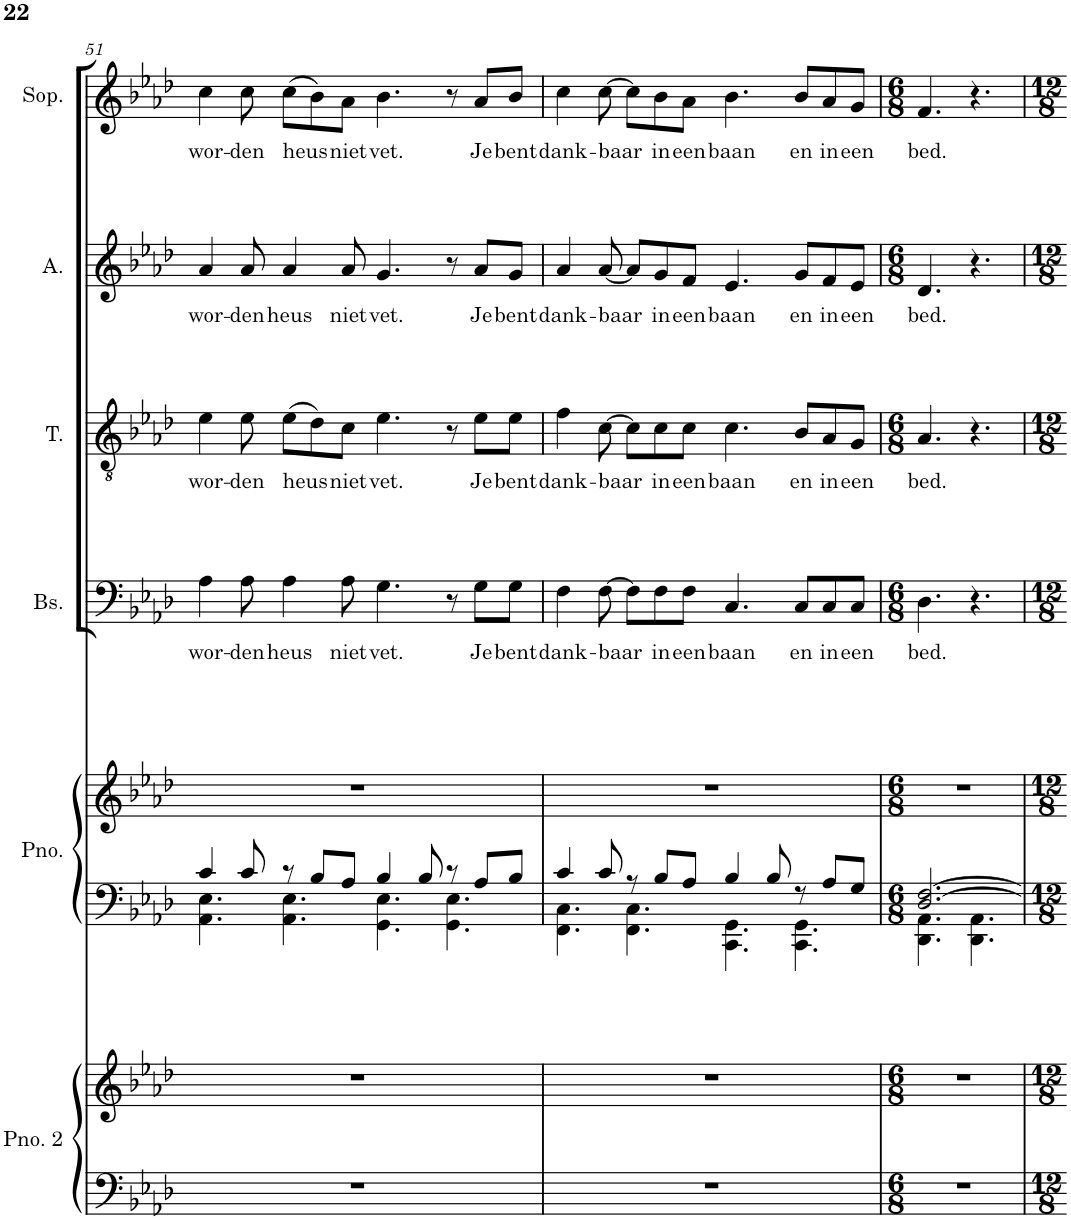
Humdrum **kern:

**kern	**kern	**kern	**kern	**kern	**text	**kern	**text	**kern	**text	**kern	**text
*part6	*part6	*part5	*part5	*part4	*part4	*part3	*part3	*part2	*part2	*part1	*part1
*staff8	*staff7	*staff6	*staff5	*staff4	*staff4	*staff3	*staff3	*staff2	*staff2	*staff1	*staff1
*I"Piano 2	*	*I"Piano	*	*I"Bas	*	*I"Tenor	*	*I"Alt	*	*I"Sopraan	*
*I'Pno. 2	*	*I'Pno.	*	*I'Bs.	*	*I'T.	*	*I'A.	*	*I'Sop.	*
!!LO:PB:g=z
*clefF4	*clefG2	*clefF4	*clefG2	*clefF4	*	*clefGv2	*	*clefG2	*	*clefG2	*
*k[b-e-a-d-]	*k[b-e-a-d-]	*k[b-e-a-d-]	*k[b-e-a-d-]	*k[b-e-a-d-]	*	*k[b-e-a-d-]	*	*k[b-e-a-d-]	*	*k[b-e-a-d-]	*
*M12/8	*M12/8	*M12/8	*M12/8	*M12/8	*	*M12/8	*	*M12/8	*	*M12/8	*
=51	=51	=51	=51	=51	=51	=51	=51	=51	=51	=51	=51
*	*	*^	*	*	*	*	*	*	*	*	*
!	!	!	!	!	!	!LO:LY:b	!	!LO:LY:b	!	!LO:LY:b	!	!LO:LY:b
1.r	1.r	4c/	4.AA-\ 4.E-\	1.r	4A-\	wor-	4e-\	wor-	4a-/	wor-	4cc\	wor-
!	!	!	!	!	!	!LO:LY:b	!	!LO:LY:b	!	!LO:LY:b	!	!LO:LY:b
.	.	8c/	.	.	8A-\	-den	8e-\	-den	8a-/	-den	8cc\	-den
!	!	!	!	!	!	!LO:LY:b	!	!LO:LY:b	!	!LO:LY:b	!	!LO:LY:b
.	.	8r	4.AA-\ 4.E-\	.	4A-\	heus	(8e-\L	heus	4a-/	heus	(8cc\L	heus
.	.	8B-/L	.	.	.	.	8d-\)	.	.	.	8b-\)	.
!	!	!	!	!	!	!LO:LY:b	!	!LO:LY:b	!	!LO:LY:b	!	!LO:LY:b
.	.	8A-/J	.	.	8A-\	niet	8c\J	niet	8a-/	niet	8a-\J	niet
!	!	!	!	!	!	!LO:LY:b	!	!LO:LY:b	!	!LO:LY:b	!	!LO:LY:b
.	.	4B-/	4.GG\ 4.E-\	.	4.G\	vet.	4.e-\	vet.	4.g/	vet.	4.b-\	vet.
.	.	8B-/	.	.	.	.	.	.	.	.	.	.
.	.	8r	4.GG\ 4.E-\	.	8r	.	8r	.	8r	.	8r	.
!	!	!	!	!	!	!LO:LY:b	!	!LO:LY:b	!	!LO:LY:b	!	!LO:LY:b
.	.	8A-/L	.	.	8G\L	Je	8e-\L	Je	8a-/L	Je	8a-/L	Je
!	!	!	!	!	!	!LO:LY:b	!	!LO:LY:b	!	!LO:LY:b	!	!LO:LY:b
.	.	8B-/J	.	.	8G\J	bent	8e-\J	bent	8g/J	bent	8b-/J	bent
=52	=52	=52	=52	=52	=52	=52	=52	=52	=52	=52	=52	=52
!	!	!	!	!	!	!LO:LY:b	!	!LO:LY:b	!	!LO:LY:b	!	!LO:LY:b
1.r	1.r	4c/	4.FF\ 4.C\	1.r	4F\	dank-	4f\	dank-	4a-/	dank-	4cc\	dank-
!	!	!	!	!	!	!LO:LY:b	!	!LO:LY:b	!	!LO:LY:b	!	!LO:LY:b
.	.	8c/	.	.	[8F\	-baar	[8c\	-baar	[8a-/	-baar	[8cc\	-baar
.	.	8r	4.FF\ 4.C\	.	8F\L]	.	8c\L]	.	8a-/L]	.	8cc\L]	.
!	!	!	!	!	!	!LO:LY:b	!	!LO:LY:b	!	!LO:LY:b	!	!LO:LY:b
.	.	8B-/L	.	.	8F\	in	8c\	in	8g/	in	8b-\	in
!	!	!	!	!	!	!LO:LY:b	!	!LO:LY:b	!	!LO:LY:b	!	!LO:LY:b
.	.	8A-/J	.	.	8F\J	een	8c\J	een	8f/J	een	8a-\J	een
!	!	!	!	!	!	!LO:LY:b	!	!LO:LY:b	!	!LO:LY:b	!	!LO:LY:b
.	.	4B-/	4.CC\ 4.GG\	.	4.C/	baan	4.c\	baan	4.e-/	baan	4.b-\	baan
.	.	8B-/	.	.	.	.	.	.	.	.	.	.
!	!	!	!	!	!	!LO:LY:b	!	!LO:LY:b	!	!LO:LY:b	!	!LO:LY:b
.	.	8r	4.CC\ 4.GG\	.	8C/L	en	8B-/L	en	8g/L	en	8b-/L	en
!	!	!	!	!	!	!LO:LY:b	!	!LO:LY:b	!	!LO:LY:b	!	!LO:LY:b
.	.	8A-/L	.	.	8C/	in	8A-/	in	8f/	in	8a-/	in
!	!	!	!	!	!	!LO:LY:b	!	!LO:LY:b	!	!LO:LY:b	!	!LO:LY:b
.	.	8G/J	.	.	8C/J	een	8G/J	een	8e-/J	een	8g/J	een
=53	=53	=53	=53	=53	=53	=53	=53	=53	=53	=53	=53	=53
*M6/8	*M6/8	*M6/8	*	*M6/8	*M6/8	*	*M6/8	*	*M6/8	*	*M6/8	*
!	!	!	!	!	!	!LO:LY:b	!	!LO:LY:b	!	!LO:LY:b	!	!LO:LY:b
2.r	2.r	[2.D-/ [2.F/	4.DD-\ 4.AA-\	2.r	4.D-\	bed.	4.A-/	bed.	4.d-/	bed.	4.f/	bed.
.	.	.	4.DD-\ 4.AA-\	.	4.r	.	4.r	.	4.r	.	4.r	.
*	*	*v	*v	*	*	*	*	*	*	*	*	*
=	=	=	=	=	=	=	=	=	=	=	=
*-	*-	*-	*-	*-	*-	*-	*-	*-	*-	*-	*-
